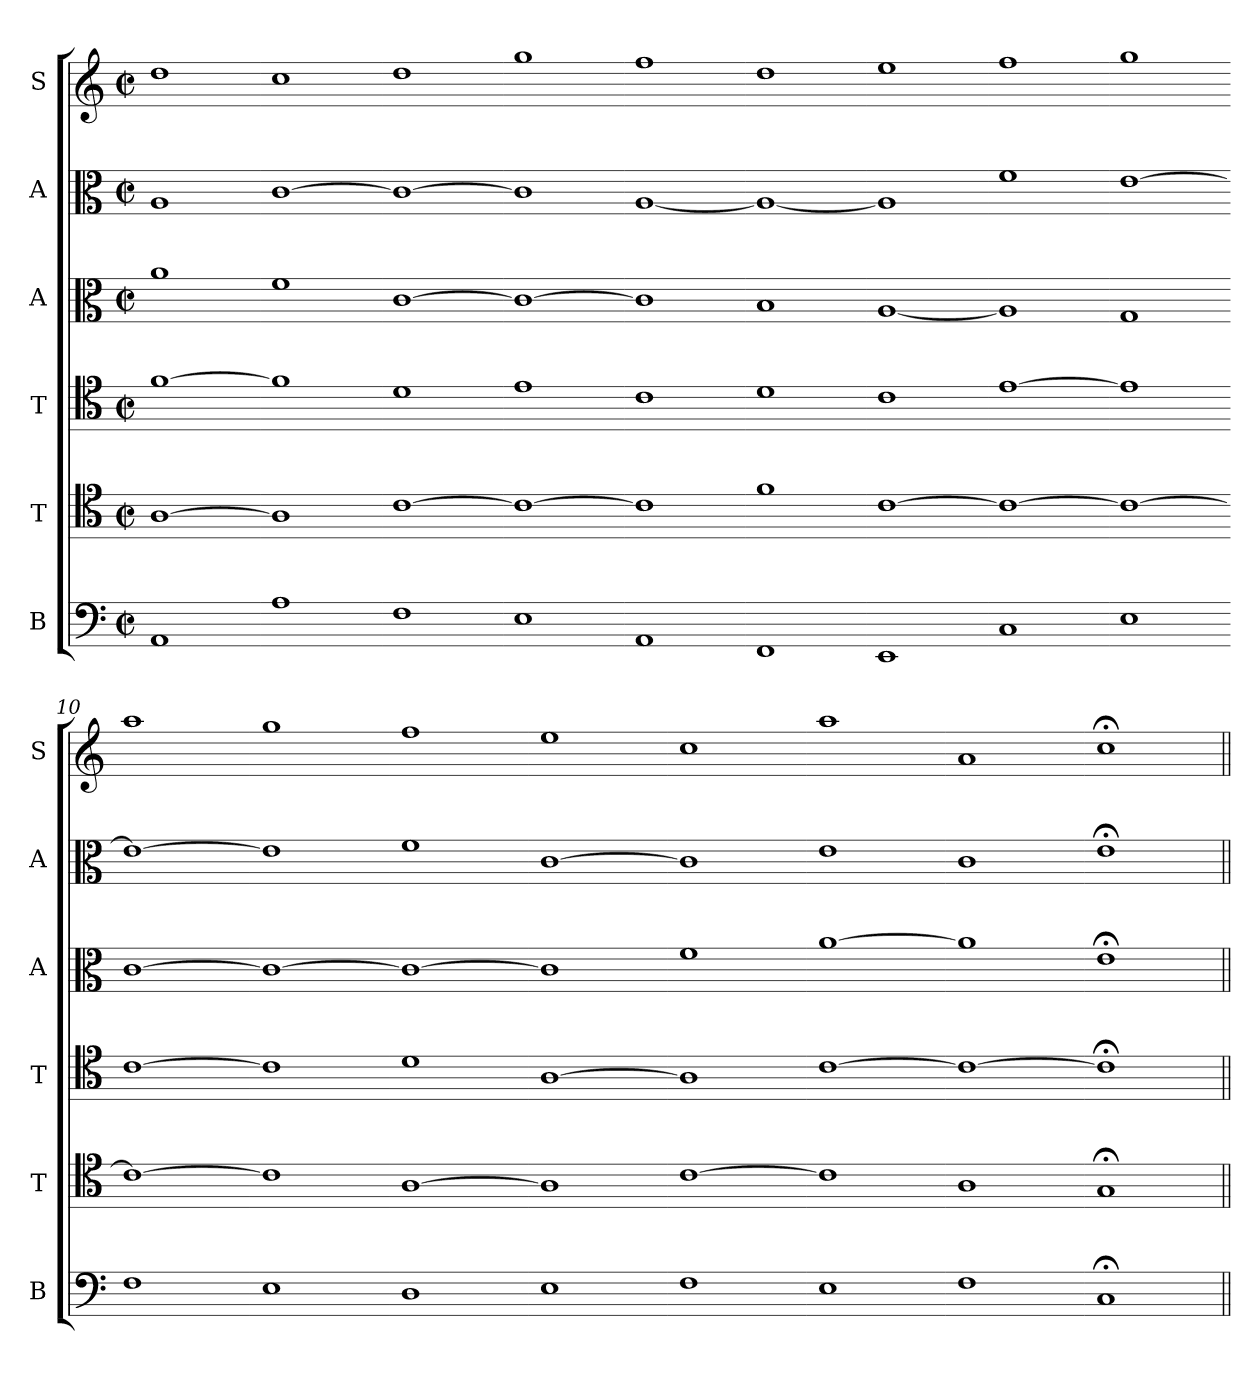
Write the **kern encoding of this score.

**kern	**kern	**kern	**kern	**kern	**kern
*part6	*part5	*part4	*part3	*part2	*part1
*staff6	*staff5	*staff4	*staff3	*staff2	*staff1
*I"B	*I"T	*I"T	*I"A	*I"A	*I"S
*I'B	*I'T	*I'T	*I'A	*I'A	*I'S
*clefF4	*clefC4	*clefC4	*clefC3	*clefC3	*clefG2
*k[]	*k[]	*k[]	*k[]	*k[]	*k[]
*M2/2	*M2/2	*M2/2	*M2/2	*M2/2	*M2/2
*met(c|)	*met(c|)	*met(c|)	*met(c|)	*met(c|)	*met(c|)
*MM208	*MM208	*MM208	*MM208	*MM208	*MM208
=1	=1	=1	=1	=1	=1
1AA	[1A	[1f	1a	1A	1dd
=2-	=2-	=2-	=2-	=2-	=2-
1A	1A]	1f]	1f	[1c	1cc
=3-	=3-	=3-	=3-	=3-	=3-
1F	[1c	1d	[1c	1c_	1dd
=4-	=4-	=4-	=4-	=4-	=4-
1E	1c_	1e	1c_	1c]	1gg
=5-	=5-	=5-	=5-	=5-	=5-
1AA	1c]	1c	1c]	[1A	1ff
=6-	=6-	=6-	=6-	=6-	=6-
1FF	1f	1d	1B	1A_	1dd
=7-	=7-	=7-	=7-	=7-	=7-
1EE	[1c	1c	[1A	1A]	1ee
=8-	=8-	=8-	=8-	=8-	=8-
1C	1c_	[1e	1A]	1f	1ff
=9-	=9-	=9-	=9-	=9-	=9-
1E	1c_	1e]	1G	[1e	1gg
=10-	=10-	=10-	=10-	=10-	=10-
1F	1c_	[1c	[1c	1e_	1aa
=11-	=11-	=11-	=11-	=11-	=11-
1E	1c]	1c]	1c_	1e]	1gg
=12-	=12-	=12-	=12-	=12-	=12-
1D	[1A	1d	1c_	1f	1ff
=13-	=13-	=13-	=13-	=13-	=13-
1E	1A]	[1A	1c]	[1c	1ee
=14-	=14-	=14-	=14-	=14-	=14-
1F	[1c	1A]	1f	1c]	1cc
=15-	=15-	=15-	=15-	=15-	=15-
1E	1c]	[1c	[1a	1e	1aa
=16-	=16-	=16-	=16-	=16-	=16-
1F	1A	1c_	1a]	1c	1a
=17-	=17-	=17-	=17-	=17-	=17-
1C;<	1G;<	1c;<]	1e;<	1e;	1cc;<
=||	=||	=||	=||	=||	=||
*-	*-	*-	*-	*-	*-
